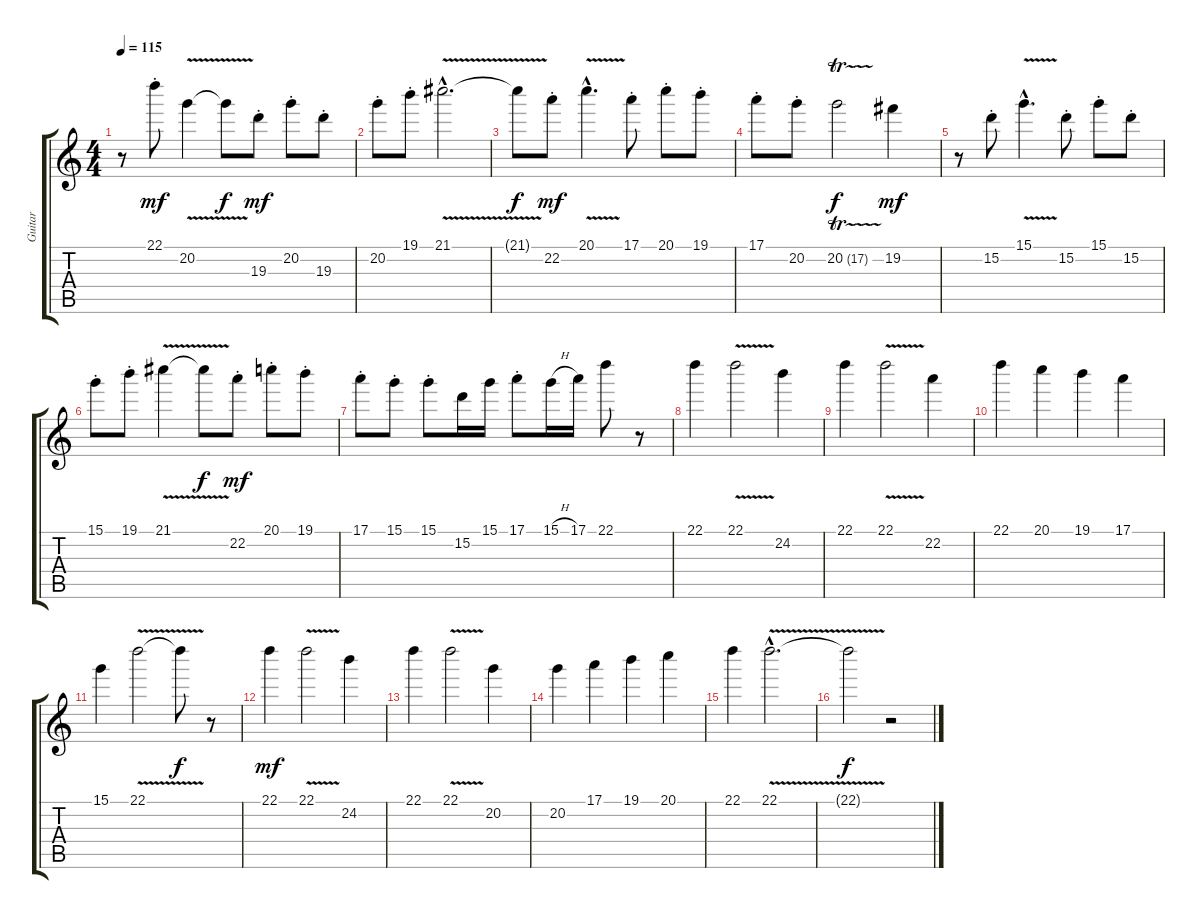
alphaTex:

\track ("Guitar" "Guitar") {instrument overdrivenguitar}
\staff {score tabs}
\tuning (E4 B3 G3 D3 A2 E2) {hide}
\ts (4 4)
\tempo 115
\clef g2
\ks c
r.8{dy mf instrument overdrivenguitar} 22.1{st}.8 20.2{v}.4 20.2{t}.8{dy f} 19.3{st}.8{dy mf} 20.2{st}.8 19.3{st}.8 |
20.2{st}.8 19.1{st}.8 21.1{v hac}.2{d} |
21.1{t}.8{dy f} 22.2{st}.8{dy mf} 20.1{v hac}.4{d} 17.1{st}.8 20.1{st}.8 19.1{st}.8 |
17.1{st}.8 20.2{st}.8 20.2{tr (17 32)}.2{dy f} 19.2.4{dy mf} |
r.8 15.2{st}.8 15.1{v hac}.4{d} 15.2{st}.8 15.1{st}.8 15.2{st}.8 |
15.1{st}.8 19.1{st}.8 21.1{v}.4 21.1{t}.8{dy f} 22.2{st}.8{dy mf} 20.1{st}.8 19.1{st}.8 |
17.1{st}.8 15.1{st}.8 15.1{st}.8 15.2.16 15.1.16 17.1{st}.8 15.1{h}.16 17.1.16 22.1.8 r.8 |
22.1.4 22.1{v}.2 24.2.4 |
22.1.4 22.1{v}.2 22.2.4 |
22.1.4 20.1.4 19.1.4 17.1.4 |
15.1.4 22.1{v}.2 22.1{t}.8{dy f} r.8 |
22.1.4{dy mf} 22.1{v}.2 24.2.4 |
22.1.4 22.1{v}.2 20.2.4 |
20.2.4 17.1.4 19.1.4 20.1.4 |
22.1.4 22.1{v hac}.2{d} |
22.1{t}.2{dy f} r.2
